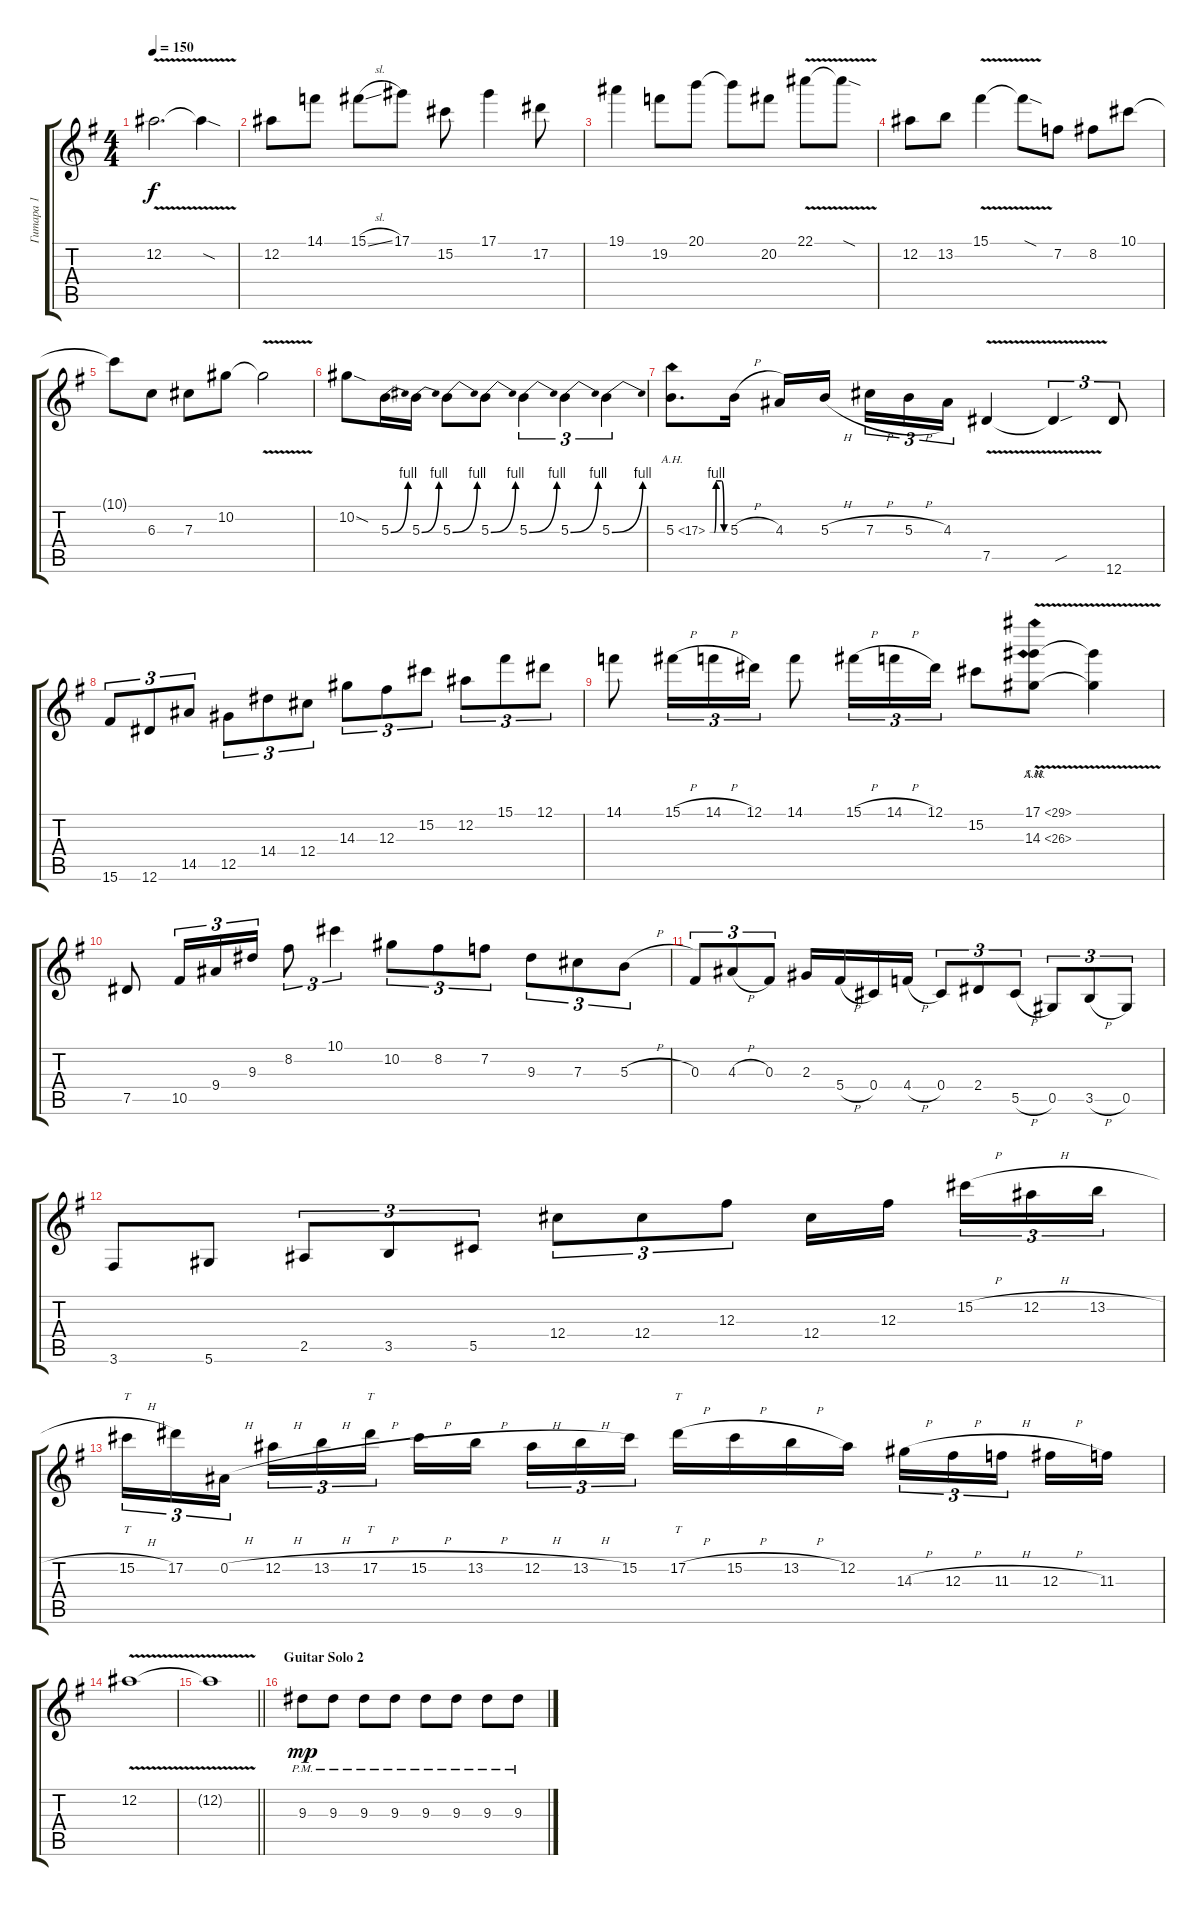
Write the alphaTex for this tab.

\track ("Гитара 1" "Гитара 1") {instrument distortionguitar}
\staff {score tabs}
\tuning (Eb4 Bb3 Gb3 Db3 Ab2 Eb2) {hide}
\ts (4 4)
\tempo 150
\clef g2
\ks eminor
12.2{v t}.2{d dy f} 12.2{sod t}.4 |
12.2.8 14.1.8 15.1{sl}.8 17.1.8 15.2.8 17.1.4 17.2.8 |
19.1.4 19.2.8 20.1.8 20.1{t}.8 20.2.8 22.1{v}.8 22.1{sod t}.8 |
12.2.8 13.2.8 15.1{v}.4 15.1{sod t}.8 7.2.8 8.2.8 10.1.8 |
10.1{t}.8 6.3.8 7.3.8 10.2.8 10.2{v t}.2 |
10.2{sod}.8 5.3{be (bend 0 0 60 4)}.16 5.3{be (bend 0 0 60 4)}.16 5.3{be (bend 0 0 60 4)}.8 5.3{be (bend 0 0 60 4)}.8 5.3{be (bend 0 0 60 4)}.4{tu (3 2)} 5.3{be (bend 0 0 60 4)}.4{tu (3 2)} 5.3{be (bend 0 0 60 4)}.4{tu (3 2)} |
5.3{be (custom 0 0 15 0 22 4 42 4 51 0 60 0) ah 12}.8{d} 5.3{h}.16 4.3.16 5.3{h}.16{beam splitsecondary} 7.3{h}.16{tu (3 2)} 5.3{h}.16{tu (3 2)} 4.3.16{tu (3 2)} 7.5{v}.4 7.5{sou t}.4{tu (3 2)} 12.6.8{tu (3 2)} |
15.6.8{tu (3 2)} 12.6.8{tu (3 2)} 14.5.8{tu (3 2)} 12.5.8{tu (3 2)} 14.4.8{tu (3 2)} 12.4.8{tu (3 2)} 14.3.8{tu (3 2)} 12.3.8{tu (3 2)} 15.2.8{tu (3 2)} 12.2.8{tu (3 2)} 15.1.8{tu (3 2)} 12.1.8{tu (3 2)} |
14.1.8 15.1{h}.16{tu (3 2)} 14.1{h}.16{tu (3 2)} 12.1.16{tu (3 2)} 14.1.8 15.1{h}.16{tu (3 2)} 14.1{h}.16{tu (3 2)} 12.1.16{tu (3 2)} 15.2.8 (17.1{ah 12} 14.3{sh 12 v}).8 (17.1{t} 14.3{t}).4 |
7.5.8 10.5.16{tu (3 2)} 9.4.16{tu (3 2)} 9.3.16{tu (3 2)} 8.2.8{tu (3 2)} 10.1.4{tu (3 2)} 10.2.8{tu (3 2)} 8.2.8{tu (3 2)} 7.2.8{tu (3 2)} 9.3.8{tu (3 2)} 7.3.8{tu (3 2)} 5.3{h}.8{tu (3 2)} |
0.3.8{tu (3 2)} 4.3{h}.8{tu (3 2)} 0.3.8{tu (3 2)} 2.3.16 5.4{h}.16 0.4.16 4.4{h}.16 0.4.8{tu (3 2)} 2.4.8{tu (3 2)} 5.5{h}.8{tu (3 2)} 0.5.8{tu (3 2)} 3.5{h}.8{tu (3 2)} 0.5.8{tu (3 2)} |
3.6.8 5.6.8 2.5.8{tu (3 2)} 3.5.8{tu (3 2)} 5.5.8{tu (3 2)} 12.4.8{tu (3 2)} 12.4.8{tu (3 2)} 12.3.8{tu (3 2)} 12.4.16 12.3.16{beam splitsecondary} 15.2{h}.16{tu (3 2)} 12.2{h}.16{tu (3 2)} 13.2{h}.16{tu (3 2)} |
15.2{h}.16{tt tu (3 2)} 17.2.16{tu (3 2)} 0.2{h}.16{tu (3 2) beam splitsecondary} 12.2{h}.16{tu (3 2)} 13.2{h}.16{tu (3 2)} 17.2{h}.16{tt tu (3 2)} 15.2{h}.16 13.2{h}.16{beam splitsecondary} 12.2{h}.16{tu (3 2)} 13.2{h}.16{tu (3 2)} 15.2.16{tu (3 2)} 17.2{h}.16{tt} 15.2{h}.16 13.2{h}.16 12.2.16 14.3{h}.16{tu (3 2)} 12.3{h}.16{tu (3 2)} 11.3{h}.16{tu (3 2) beam splitsecondary} 12.3{h}.16 11.3.16 |
12.2{v}.1{volume 9} |
\barLineRight lightlight
12.2{t}.1 |
\section ("" "Guitar Solo 2")
9.3{pm}.8{dy mp volume 12} 9.3{pm}.8 9.3{pm}.8 9.3{pm}.8 9.3{pm}.8 9.3{pm}.8 9.3{pm}.8 9.3{pm}.8
